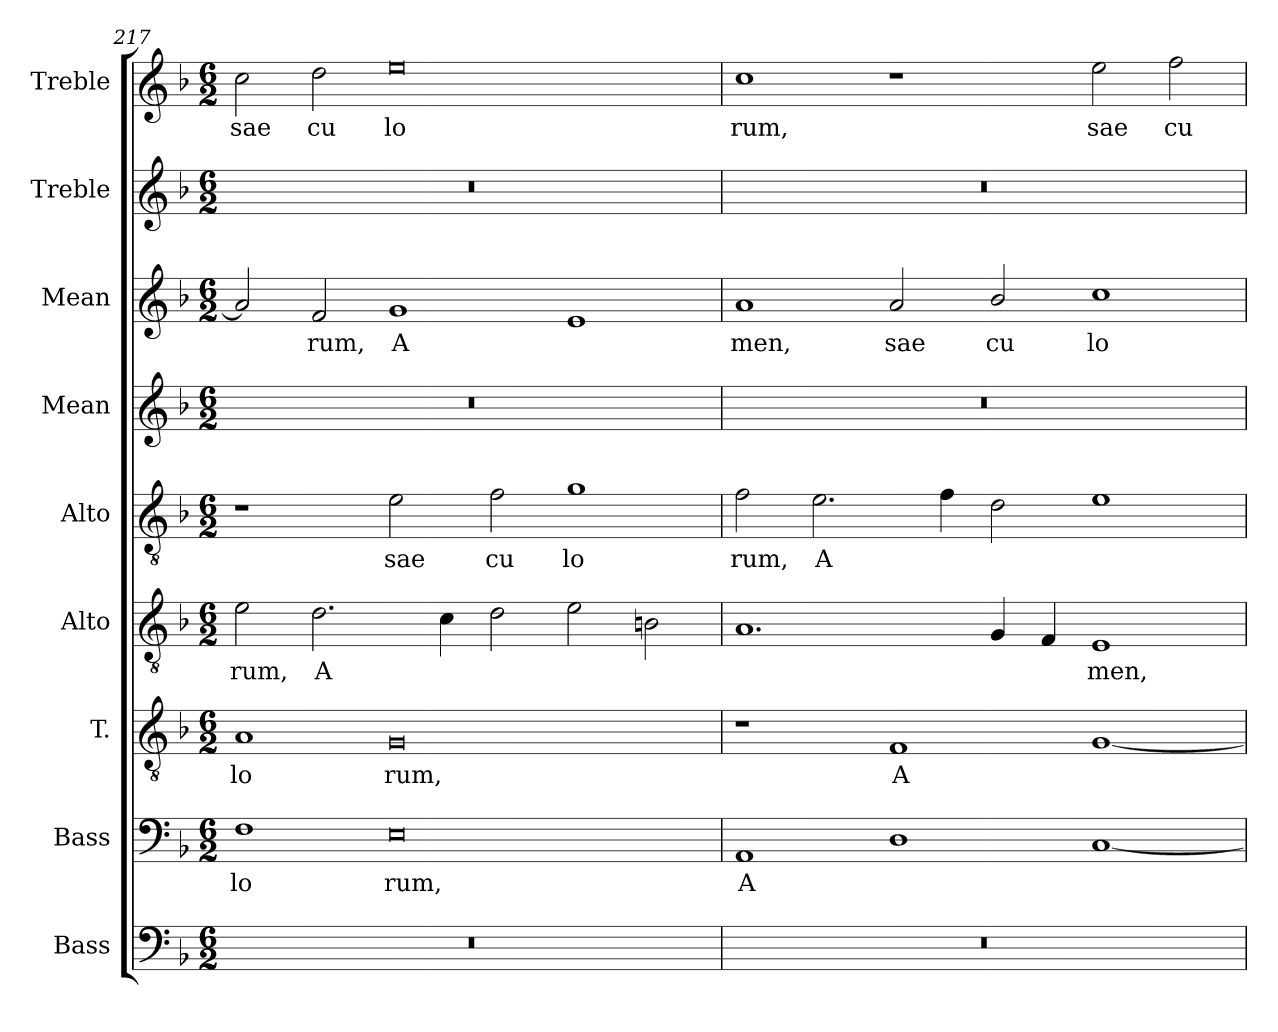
**kern	**kern	**text	**kern	**text	**kern	**text	**kern	**text	**kern	**kern	**text	**kern	**kern	**text
*part9	*part8	*part8	*part7	*part7	*part6	*part6	*part5	*part5	*part4	*part3	*part3	*part2	*part1	*part1
*staff9	*staff8	*staff8	*staff7	*staff7	*staff6	*staff6	*staff5	*staff5	*staff4	*staff3	*staff3	*staff2	*staff1	*staff1
*I"Bass	*I"Bass	*	*I"T.	*	*I"Alto	*	*I"Alto	*	*I"Mean	*I"Mean	*	*I"Treble	*I"Treble	*
*I'B.	*I'B.	*	*I'T.	*	*I'A2.	*	*I'A1.	*	*I'M.	*I'M.	*	*I'Tr.	*I'Tr.	*
*clefF4	*clefF4	*	*clefGv2	*	*clefGv2	*	*clefGv2	*	*clefG2	*clefG2	*	*clefG2	*clefG2	*
*	*	*	*ITrd7c12	*	*ITrd7c12	*	*ITrd7c12	*	*	*	*	*	*	*
*k[b-]	*k[b-]	*	*k[b-]	*	*k[b-]	*	*k[b-]	*	*k[b-]	*k[b-]	*	*k[b-]	*k[b-]	*
*F:	*F:	*	*F:	*	*F:	*	*F:	*	*F:	*F:	*	*F:	*F:	*
*M6/2	*M6/2	*	*M6/2	*	*M6/2	*	*M6/2	*	*M6/2	*M6/2	*	*M6/2	*M6/2	*
=217	=217	=217	=217	=217	=217	=217	=217	=217	=217	=217	=217	=217	=217	=217
!LO:N:vis=1	!	!	!	!	!	!	!	!	!	!	!	!	!	!
!	!	!LO:LY:b:color=#000000	!	!	!	!	!	!	!	!	!	!	!	!
!	!	!	!	!LO:LY:b:color=#000000	!	!	!	!	!	!	!	!	!	!
!	!	!	!	!	!	!LO:LY:b:color=#000000	!	!	!LO:N:vis=1	!	!	!LO:N:vis=1	!	!
!	!	!	!	!	!	!	!	!	!	!	!	!	!	!LO:LY:b:color=#000000
0.r	1Fi	lo	1AAi	lo	2Ei\	rum,	1r	.	0.r	2ai/]	.	0.r	2cci\	sae
!	!	!	!	!	!	!LO:LY:b:color=#000000	!	!	!	!	!	!	!	!
!	!	!	!	!	!	!	!	!	!	!	!LO:LY:b:color=#000000	!	!	!
!	!	!	!	!	!	!	!	!	!	!	!	!	!	!LO:LY:b:color=#000000
.	.	.	.	.	2.Di\	A	.	.	.	2fi/	rum,	.	2ddi\	cu
!	!	!LO:LY:b:color=#000000	!	!	!	!	!	!	!	!	!	!	!	!
!	!	!	!	!LO:LY:b:color=#000000	!	!	!	!	!	!	!	!	!	!
!	!	!	!	!	!	!	!	!LO:LY:b:color=#000000	!	!	!	!	!	!
!	!	!	!	!	!	!	!	!	!	!	!LO:LY:b:color=#000000	!	!	!
!	!	!	!	!	!	!	!	!	!	!	!	!	!	!LO:LY:b:color=#000000
.	0Ei	rum,	0GGi	rum,	.	.	2Ei\	sae	.	1gi	A	.	0eei	lo
.	.	.	.	.	4Ci\	.	.	.	.	.	.	.	.	.
!	!	!	!	!	!	!	!	!LO:LY:b:color=#000000	!	!	!	!	!	!
.	.	.	.	.	2Di\	.	2Fi\	cu	.	.	.	.	.	.
!	!	!	!	!	!	!	!	!LO:LY:b:color=#000000	!	!	!	!	!	!
.	.	.	.	.	2Ei\	.	1Gi	lo	.	1ei	.	.	.	.
.	.	.	.	.	2BBni\	.	.	.	.	.	.	.	.	.
!!LO:PB:g=z
=218	=218	=218	=218	=218	=218	=218	=218	=218	=218	=218	=218	=218	=218	=218
!LO:N:vis=1	!	!	!	!	!	!	!	!	!	!	!	!	!	!
!	!	!LO:LY:b:color=#000000	!	!	!	!	!	!	!	!	!	!	!	!
!	!	!	!	!	!	!	!	!LO:LY:b:color=#000000	!LO:N:vis=1	!	!	!	!	!
!	!	!	!	!	!	!	!	!	!	!	!LO:LY:b:color=#000000	!LO:N:vis=1	!	!
!	!	!	!	!	!	!	!	!	!	!	!	!	!	!LO:LY:b:color=#000000
0.r	1AAi	A	1r	.	1.AAi	.	2Fi\	rum,	0.r	1ai	men,	0.r	1cci	rum,
!	!	!	!	!	!	!	!	!LO:LY:b:color=#000000	!	!	!	!	!	!
.	.	.	.	.	.	.	2.Ei\	A	.	.	.	.	.	.
!	!	!	!	!LO:LY:b:color=#000000	!	!	!	!	!	!	!	!	!	!
!	!	!	!	!	!	!	!	!	!	!	!LO:LY:b:color=#000000	!	!	!
.	1Di	.	1FFi	A	.	.	.	.	.	2ai/	sae	.	1r	.
.	.	.	.	.	.	.	4Fi\	.	.	.	.	.	.	.
!	!	!	!	!	!	!	!	!	!	!	!LO:LY:b:color=#000000	!	!	!
.	.	.	.	.	4GGi/	.	2Di\	.	.	2b-i/	cu	.	.	.
.	.	.	.	.	4FFi/	.	.	.	.	.	.	.	.	.
!	!	!	!	!	!	!LO:LY:b:color=#000000	!	!	!	!	!	!	!	!
!	!	!	!	!	!	!	!	!	!	!	!LO:LY:b:color=#000000	!	!	!
!	!	!	!	!	!	!	!	!	!	!	!	!	!	!LO:LY:b:color=#000000
.	[<1Ci	.	[<1GGi	.	1EEi	men,	1Ei	.	.	1cci	lo	.	2eei\	sae
!	!	!	!	!	!	!	!	!	!	!	!	!	!	!LO:LY:b:color=#000000
.	.	.	.	.	.	.	.	.	.	.	.	.	2ffi\	cu
=	=	=	=	=	=	=	=	=	=	=	=	=	=	=
*-	*-	*-	*-	*-	*-	*-	*-	*-	*-	*-	*-	*-	*-	*-
